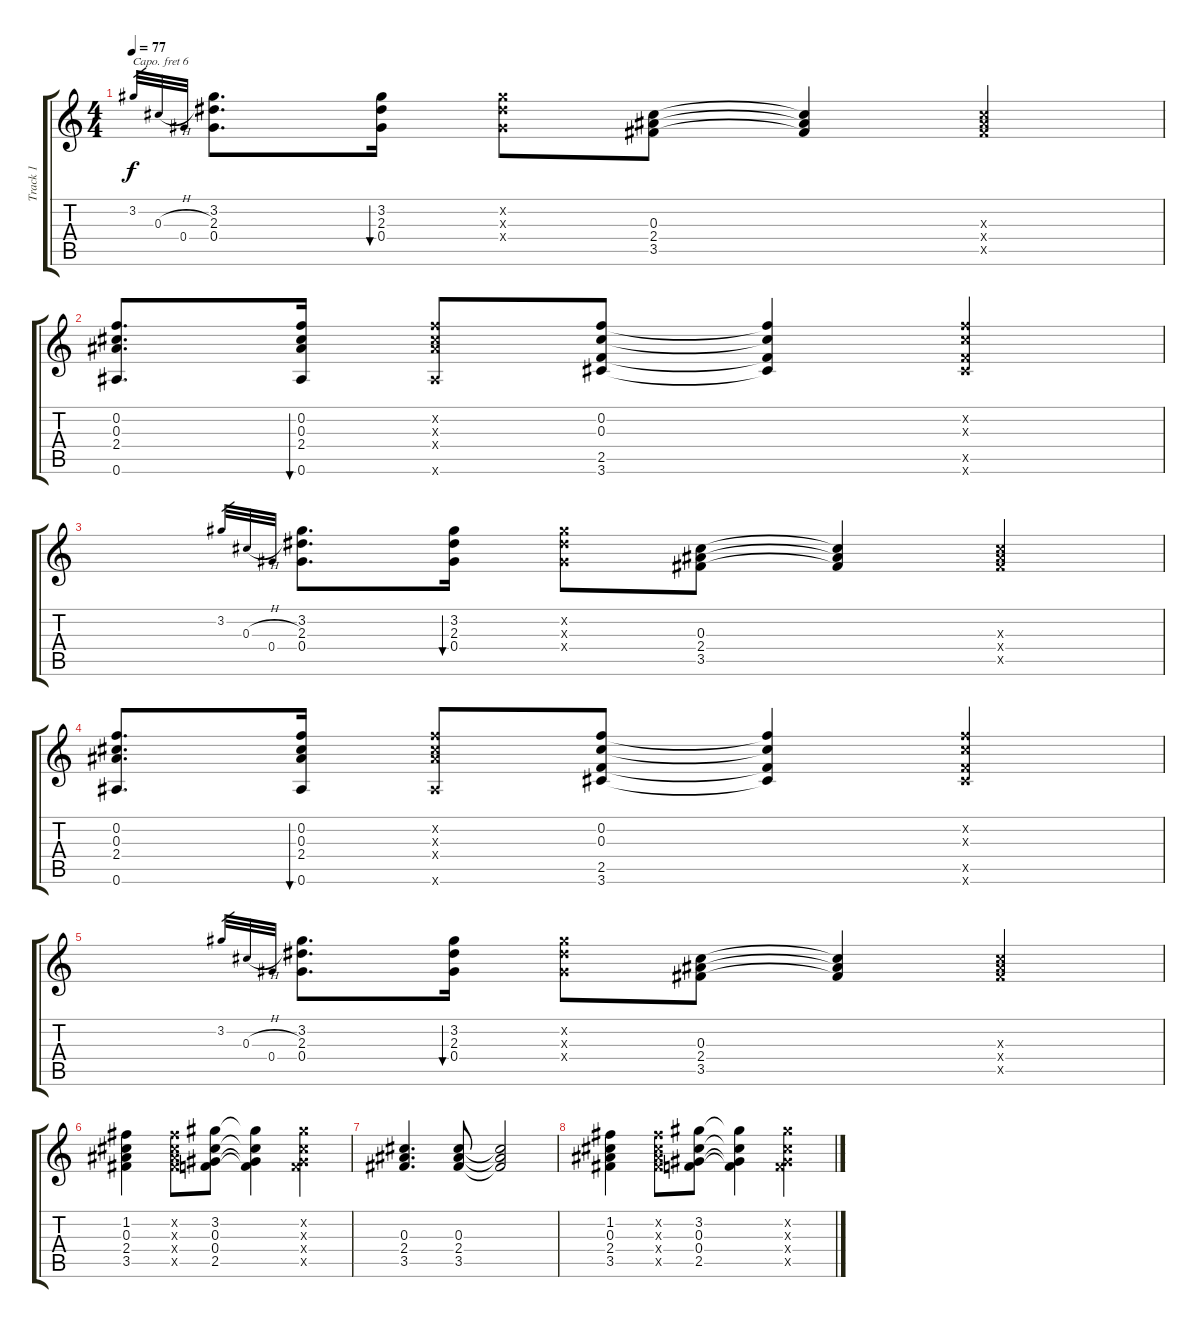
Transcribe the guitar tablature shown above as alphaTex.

\track ("Track 1" "Track 1") {instrument electricguitarclean}
\staff {score tabs}
\capo 6
\tuning (E4 B3 G3 D3 A2 E2) {hide}
\ts (4 4)
\tempo 77
\clef g2
\ks c
3.2.32{gr dy f} 0.3{h}.32{gr} 0.4.32{gr} (3.2 2.3 0.4).8{d} (3.2 2.3 0.4).16{bu 30} (3.2{x} 2.3{x} 0.4{x}).8 (0.3 2.4 3.5).8 (0.3{t} 2.4{t} 3.5{t}).4 (0.3{x} 2.4{x} 3.5{x}).4 |
(0.2 0.3 2.4 0.6).8{d} (0.2 0.3 2.4 0.6).16{bu 30} (0.2{x} 0.3{x} 2.4{x} 0.6{x}).8 (0.2 0.3 2.5 3.6).8 (0.2{t} 0.3{t} 2.5{t} 3.6{t}).4 (0.2{x} 0.3{x} 2.5{x} 3.6{x}).4 |
3.2.32{gr} 0.3{h}.32{gr} 0.4.32{gr} (3.2 2.3 0.4).8{d} (3.2 2.3 0.4).16{bu 30} (3.2{x} 2.3{x} 0.4{x}).8 (0.3 2.4 3.5).8 (0.3{t} 2.4{t} 3.5{t}).4 (0.3{x} 2.4{x} 3.5{x}).4 |
(0.2 0.3 2.4 0.6).8{d} (0.2 0.3 2.4 0.6).16{bu 30} (0.2{x} 0.3{x} 2.4{x} 0.6{x}).8 (0.2 0.3 2.5 3.6).8 (0.2{t} 0.3{t} 2.5{t} 3.6{t}).4 (0.2{x} 0.3{x} 2.5{x} 3.6{x}).4 |
3.2.32{gr} 0.3{h}.32{gr} 0.4.32{gr} (3.2 2.3 0.4).8{d} (3.2 2.3 0.4).16{bu 30} (3.2{x} 2.3{x} 0.4{x}).8 (0.3 2.4 3.5).8 (0.3{t} 2.4{t} 3.5{t}).4 (0.3{x} 2.4{x} 3.5{x}).4 |
(1.2 0.3 2.4 3.5).4 (1.2{x} 0.3{x} 2.4{x} 3.5{x}).8 (3.2 0.3 0.4 2.5).8 (3.2{t} 0.3{t} 0.4{t} 2.5{t}).4 (3.2{x} 0.3{x} 0.4{x} 2.5{x}).4 |
(0.3 2.4 3.5).4{d} (0.3 2.4 3.5).8 (0.3{t} 2.4{t} 3.5{t}).2 |
(1.2 0.3 2.4 3.5).4 (1.2{x} 0.3{x} 2.4{x} 3.5{x}).8 (3.2 0.3 0.4 2.5).8 (3.2{t} 0.3{t} 0.4{t} 2.5{t}).4 (3.2{x} 0.3{x} 0.4{x} 2.5{x}).4
